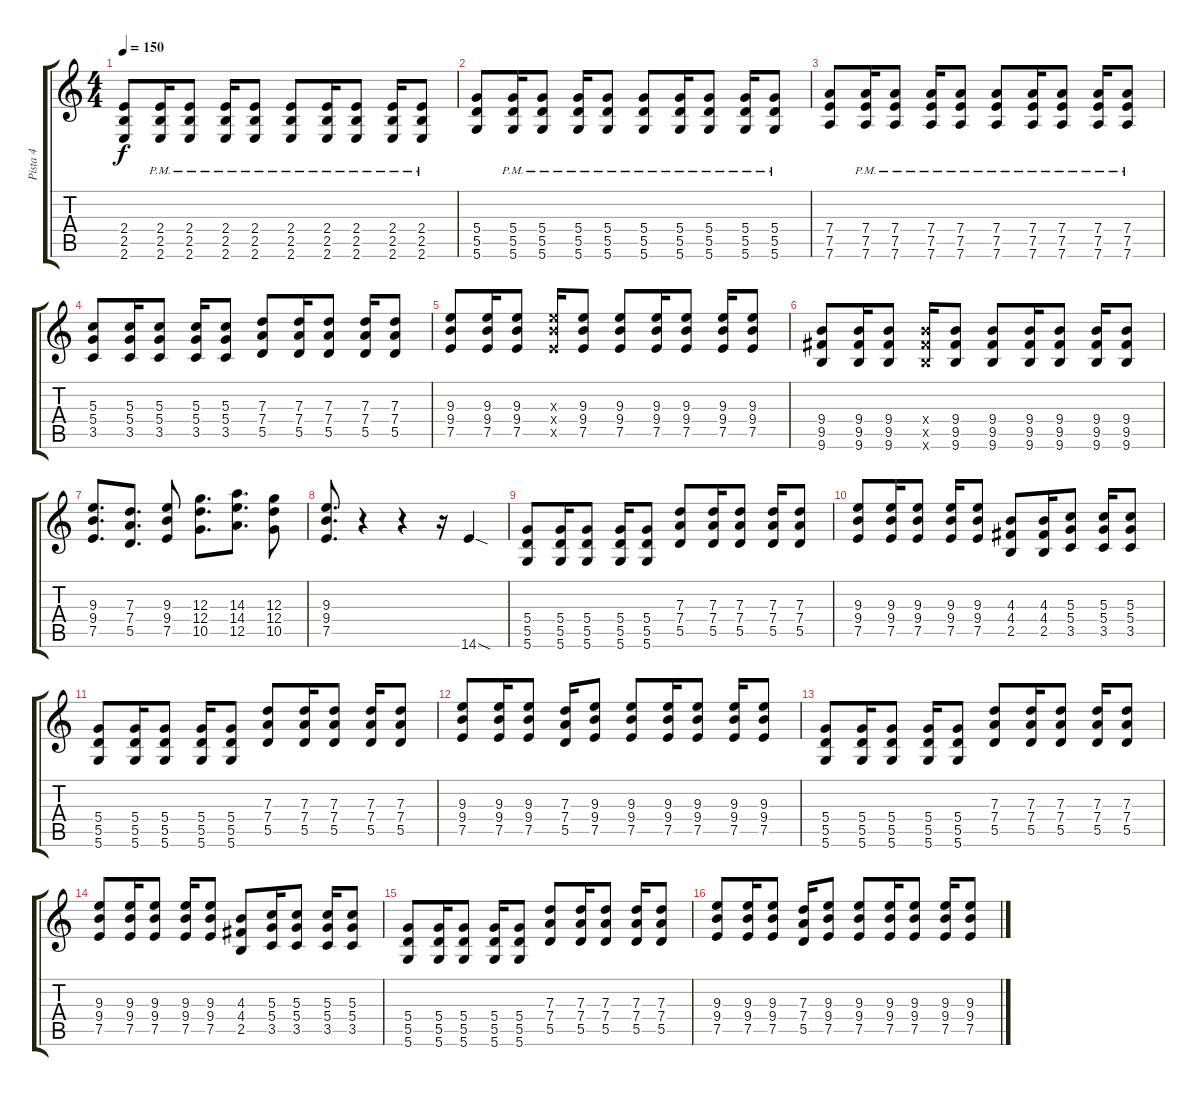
\track ("Pista 4" "Pista 4") {instrument distortionguitar}
\staff {score tabs}
\tuning (E4 B3 G3 D3 A2 D2) {hide}
\ts (4 4)
\tempo 150
\clef g2
\ks c
(2.4 2.5 2.6).8{dy f} (2.4{pm} 2.5{pm} 2.6{pm}).16 (2.4{pm} 2.5{pm} 2.6{pm}).8 (2.4{pm} 2.5 2.6{pm}).16 (2.4{pm} 2.5{pm} 2.6{pm}).8 (2.4{pm} 2.5{pm} 2.6{pm}).8 (2.4{pm} 2.5{pm} 2.6{pm}).16 (2.4{pm} 2.5{pm} 2.6{pm}).8 (2.4{pm} 2.5 2.6{pm}).16 (2.4{pm} 2.5{pm} 2.6{pm}).8 |
(5.4 5.5 5.6).8 (5.4{pm} 5.5{pm} 5.6{pm}).16 (5.4{pm} 5.5{pm} 5.6{pm}).8 (5.4{pm} 5.5{pm} 5.6{pm}).16 (5.4{pm} 5.5{pm} 5.6{pm}).8 (5.4{pm} 5.5{pm} 5.6{pm}).8 (5.4{pm} 5.5{pm} 5.6{pm}).16 (5.4{pm} 5.5{pm} 5.6{pm}).8 (5.4{pm} 5.5{pm} 5.6{pm}).16 (5.4{pm} 5.5{pm} 5.6{pm}).8 |
(7.4 7.5 7.6).8 (7.4{pm} 7.5{pm} 7.6{pm}).16 (7.4{pm} 7.5{pm} 7.6{pm}).8 (7.4{pm} 7.5{pm} 7.6{pm}).16 (7.4{pm} 7.5{pm} 7.6{pm}).8 (7.4{pm} 7.5{pm} 7.6{pm}).8 (7.4{pm} 7.5{pm} 7.6{pm}).16 (7.4{pm} 7.5{pm} 7.6{pm}).8 (7.4{pm} 7.5{pm} 7.6{pm}).16 (7.4{pm} 7.5{pm} 7.6{pm}).8 |
(5.3 5.4 3.5).8 (5.3 5.4 3.5).16 (5.3 5.4 3.5).8 (5.3 5.4 3.5).16 (5.3 5.4 3.5).8 (7.3 7.4 5.5).8 (7.3 7.4 5.5).16 (7.3 7.4 5.5).8 (7.3 7.4 5.5).16 (7.3 7.4 5.5).8 |
(9.3 9.4 7.5).8 (9.3 9.4 7.5).16 (9.3 9.4 7.5).8 (9.3{x} 9.4{x} 7.5{x}).16 (9.3 9.4 7.5).8 (9.3 9.4 7.5).8 (9.3 9.4 7.5).16 (9.3 9.4 7.5).8 (9.3 9.4 7.5).16 (9.3 9.4 7.5).8 |
(9.4 9.5 9.6).8 (9.4 9.5 9.6).16 (9.4 9.5 9.6).8 (9.4{x} 9.5{x} 9.6{x}).16 (9.4 9.5 9.6).8 (9.4 9.5 9.6).8 (9.4 9.5 9.6).16 (9.4 9.5 9.6).8 (9.4 9.5 9.6).16 (9.4 9.5 9.6).8 |
(9.3 9.4 7.5).8{d} (7.3 7.4 5.5).8{d} (9.3 9.4 7.5).8 (12.3 12.4 10.5).8{d} (14.3 14.4 12.5).8{d} (12.3 12.4 10.5).8 |
(9.3 9.4 7.5).8{d} r.4 r.4 r.16 14.6{sod}.4 |
(5.4 5.5 5.6).8 (5.4 5.5 5.6).16 (5.4 5.5 5.6).8 (5.4 5.5 5.6).16 (5.4 5.5 5.6).8 (7.3 7.4 5.5).8 (7.3 7.4 5.5).16 (7.3 7.4 5.5).8 (7.3 7.4 5.5).16 (7.3 7.4 5.5).8 |
(9.3 9.4 7.5).8 (9.3 9.4 7.5).16 (9.3 9.4 7.5).8 (9.3 9.4 7.5).16 (9.3 9.4 7.5).8 (4.3 4.4 2.5).8 (4.3 4.4 2.5).16 (5.3 5.4 3.5).8 (5.3 5.4 3.5).16 (5.3 5.4 3.5).8 |
(5.4 5.5 5.6).8 (5.4 5.5 5.6).16 (5.4 5.5 5.6).8 (5.4 5.5 5.6).16 (5.4 5.5 5.6).8 (7.3 7.4 5.5).8 (7.3 7.4 5.5).16 (7.3 7.4 5.5).8 (7.3 7.4 5.5).16 (7.3 7.4 5.5).8 |
(9.3 9.4 7.5).8 (9.3 9.4 7.5).16 (9.3 9.4 7.5).8 (7.3 7.4 5.5).16 (9.3 9.4 7.5).8 (9.3 9.4 7.5).8 (9.3 9.4 7.5).16 (9.3 9.4 7.5).8 (9.3 9.4 7.5).16 (9.3 9.4 7.5).8 |
(5.4 5.5 5.6).8 (5.4 5.5 5.6).16 (5.4 5.5 5.6).8 (5.4 5.5 5.6).16 (5.4 5.5 5.6).8 (7.3 7.4 5.5).8 (7.3 7.4 5.5).16 (7.3 7.4 5.5).8 (7.3 7.4 5.5).16 (7.3 7.4 5.5).8 |
(9.3 9.4 7.5).8 (9.3 9.4 7.5).16 (9.3 9.4 7.5).8 (9.3 9.4 7.5).16 (9.3 9.4 7.5).8 (4.3 4.4 2.5).8 (5.3 5.4 3.5).16 (5.3 5.4 3.5).8 (5.3 5.4 3.5).16 (5.3 5.4 3.5).8 |
(5.4 5.5 5.6).8 (5.4 5.5 5.6).16 (5.4 5.5 5.6).8 (5.4 5.5 5.6).16 (5.4 5.5 5.6).8 (7.3 7.4 5.5).8 (7.3 7.4 5.5).16 (7.3 7.4 5.5).8 (7.3 7.4 5.5).16 (7.3 7.4 5.5).8 |
(9.3 9.4 7.5).8 (9.3 9.4 7.5).16 (9.3 9.4 7.5).8 (7.3 7.4 5.5).16 (9.3 9.4 7.5).8 (9.3 9.4 7.5).8 (9.3 9.4 7.5).16 (9.3 9.4 7.5).8 (9.3 9.4 7.5).16 (9.3 9.4 7.5).8
